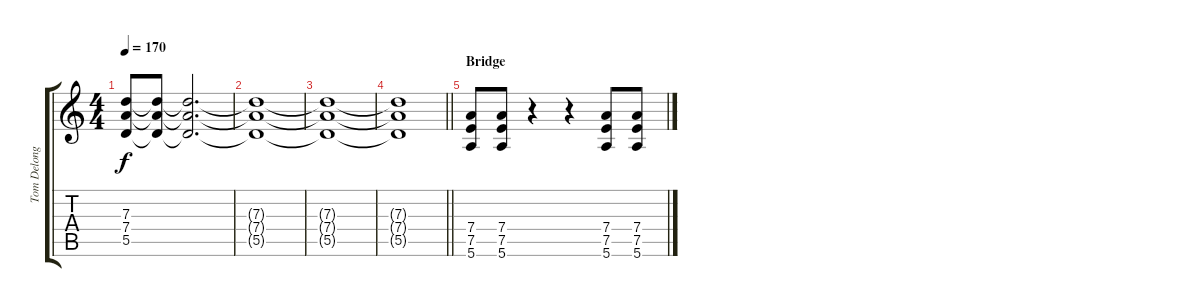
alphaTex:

\track ("Tom Delonge - Guitar" "Tom Delong") {instrument distortionguitar}
\staff {score tabs}
\tuning (E4 B3 G3 D3 A2 E2) {hide}
\ts (4 4)
\tempo 170
\clef g2
\ks c
(7.3 7.4 5.5).8{dy f volume 9} (7.3{t} 7.4{t} 5.5{t}).8{volume 8} (7.3{t} 7.4{t} 5.5{t}).2{d} |
(7.3{t} 7.4{t} 5.5{t}).1 |
(7.3{t} 7.4{t} 5.5{t}).1 |
\barLineRight lightlight
(7.3{t} 7.4{t} 5.5{t}).1 |
\section ("" "Bridge")
(7.4 7.5 5.6).8{volume 11 balance 8} (7.4 7.5 5.6).8 r.4 r.4 (7.4 7.5 5.6).8 (7.4 7.5 5.6).8
